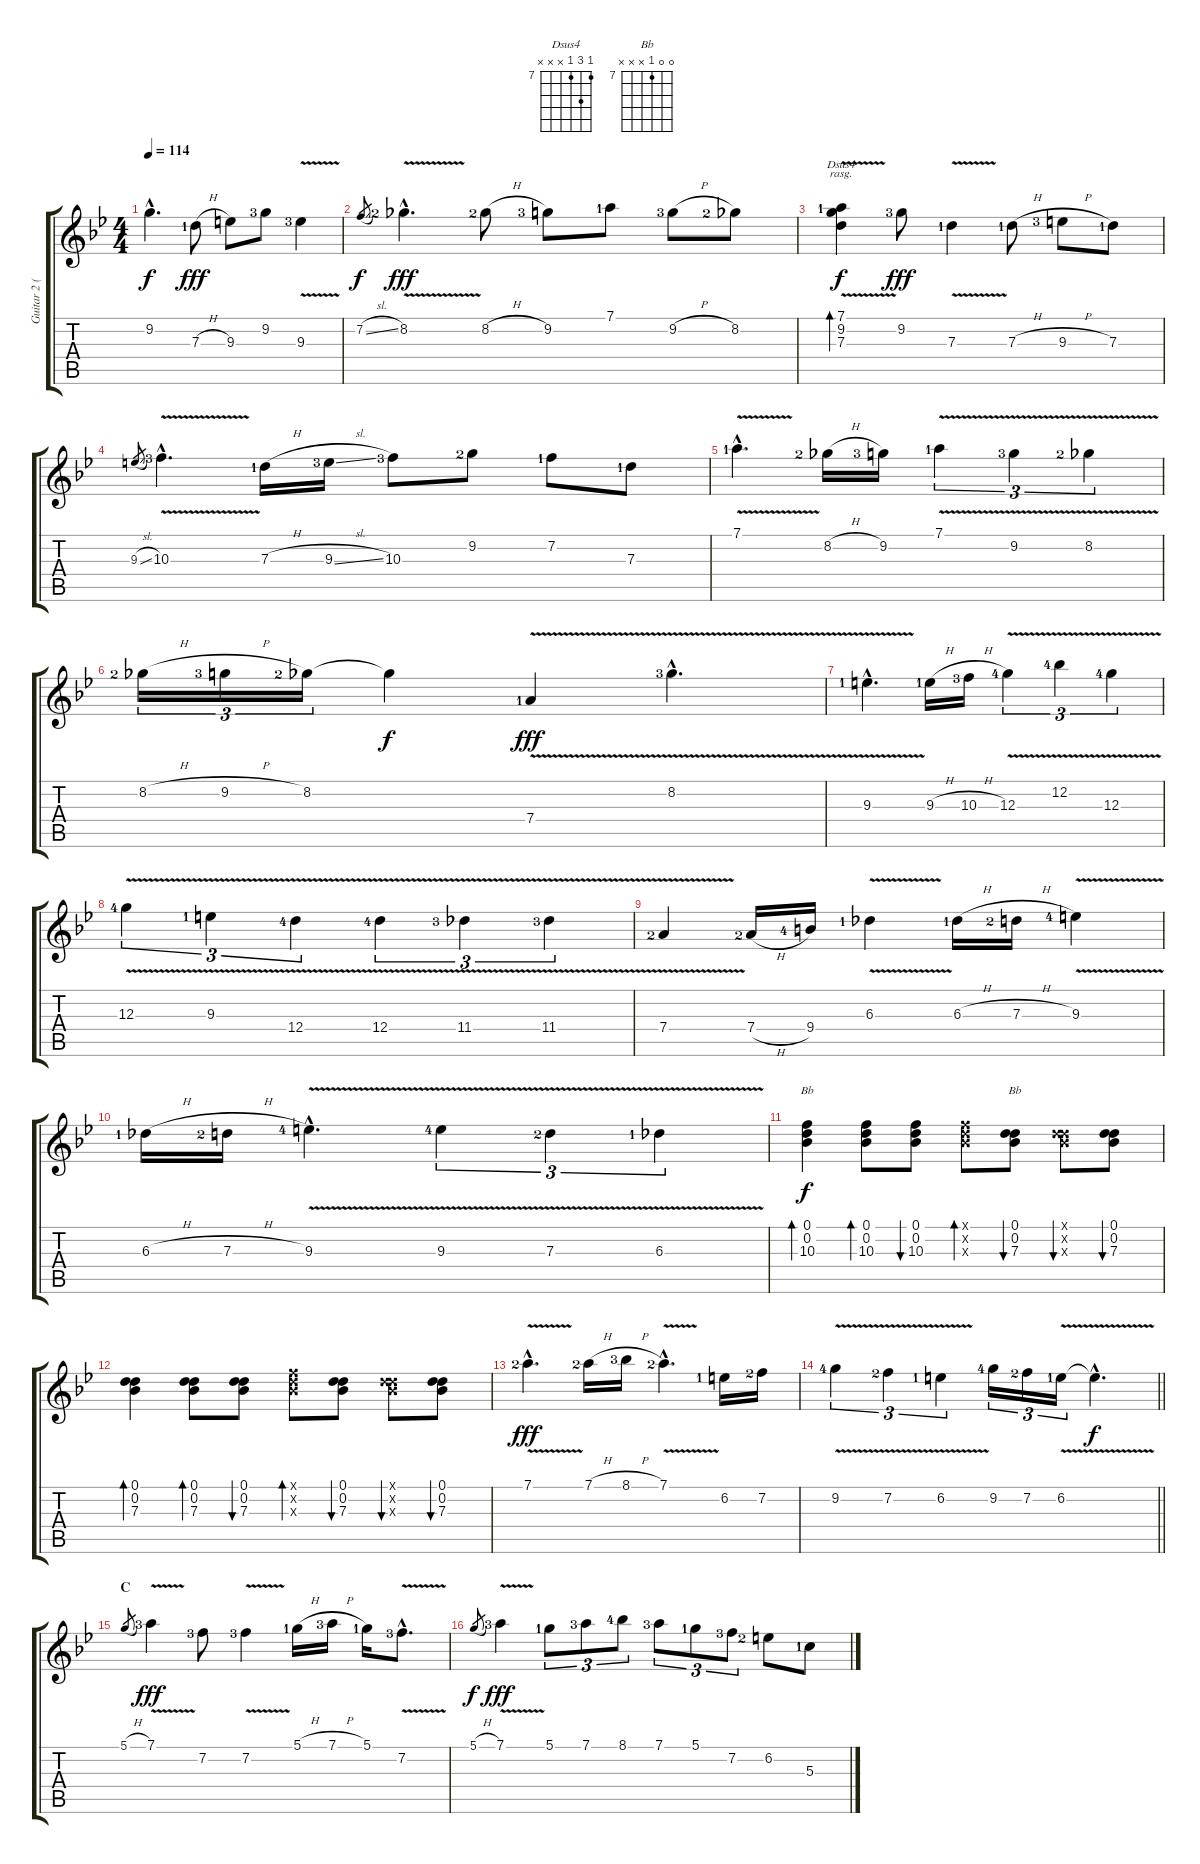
\track ("Guitar 2 (Open G minor) - solos" "Guitar 2 (") {instrument acousticguitarnylon}
\staff {score tabs}
\tuning (D4 Bb3 G3 D3 G2 D2) {hide}
\chord ("Dsus4" 7 9 7 x x x) {firstfret 7}
\chord ("Bb" 0 0 10 x x x) {firstfret 10}
\chord ("Bb" 0 0 7 x x x) {firstfret 7}
\ts (4 4)
\tempo 114
\clef g2
\ks gminor
9.2{hac t}.4{d dy f} 7.3{h lf 2}.8{dy fff} 9.3.8 9.2{lf 4}.8 9.3{v lf 4}.4 |
7.2{sl}.8{gr dy f} 8.2{v hac lf 3}.4{d dy fff} 8.2{h lf 3}.8 9.2{lf 4}.8 7.1{lf 2}.8 9.2{h lf 4}.8 8.2{lf 3}.8 |
(7.1{v lf 2} 9.2 7.3).4{bd 60 ch "Dsus4" rasg ii dy f} 9.2{lf 4}.8{dy fff} 7.3{v lf 2}.4 7.3{h lf 2}.8 9.3{h lf 4}.8 7.3{lf 2}.8 |
9.3{sl}.8{gr} 10.3{v hac lf 4}.4{d} 7.3{h lf 2}.16 9.3{sl lf 4}.16 10.3{lf 4}.8 9.2{lf 3}.8 7.2{lf 2}.8 7.3{lf 2}.8 |
7.1{v hac lf 2}.4{d} 8.2{h lf 3}.16 9.2{lf 4}.16 7.1{v lf 2}.4{tu (3 2)} 9.2{v lf 4}.4{tu (3 2)} 8.2{v lf 3}.4{tu (3 2)} |
8.2{h lf 3}.16{tu (3 2)} 9.2{h lf 4}.16{tu (3 2)} 8.2{lf 3}.16{tu (3 2)} 8.2{t}.4{dy f} 7.4{v lf 2}.4{dy fff} 8.2{v hac lf 4}.4{d} |
9.3{v hac lf 2}.4{d} 9.3{h lf 2}.16 10.3{h lf 4}.16 12.3{v lf 5}.4{tu (3 2)} 12.2{v lf 5}.4{tu (3 2)} 12.3{v lf 5}.4{tu (3 2)} |
12.3{v lf 5}.4{tu (3 2)} 9.3{v lf 2}.4{tu (3 2)} 12.4{v lf 5}.4{tu (3 2)} 12.4{v lf 5}.4{tu (3 2)} 11.4{v lf 4}.4{tu (3 2)} 11.4{v lf 4}.4{tu (3 2)} |
7.4{v lf 3}.4 7.4{h lf 3}.16 9.4{lf 5}.16 6.3{v lf 2}.4 6.3{h lf 2}.16 7.3{h lf 3}.16 9.3{v lf 5}.4 |
6.3{h lf 2}.16 7.3{h lf 3}.16 9.3{v hac lf 5}.4{d} 9.3{v lf 5}.4{tu (3 2)} 7.3{v lf 3}.4{tu (3 2)} 6.3{v lf 2}.4{tu (3 2)} |
(0.1 0.2 10.3).4{bd 60 ch "Bb" dy f} (0.1 0.2 10.3).8{bd 60} (0.1 0.2 10.3).8{bu 60} (0.1{x} 0.2{x} 10.3{x}).8{bd 60} (0.1 0.2 7.3).8{bu 60 ch "Bb"} (0.1{x} 0.2{x} 7.3{x}).8{bu 60} (0.1 0.2 7.3).8{bu 60} |
(0.1 0.2 7.3).4{bd 60} (0.1 0.2 7.3).8{bd 60} (0.1 0.2 7.3).8{bu 60} (0.1{x} 0.2{x} 10.3{x}).8{bd 60} (0.1 0.2 7.3).8{bu 60} (0.1{x} 0.2{x} 7.3{x}).8{bu 60} (0.1 0.2 7.3).8{bu 60} |
7.1{v hac lf 3}.4{d dy fff} 7.1{h lf 3}.16 8.1{h lf 4}.16 7.1{v hac lf 3}.4{d} 6.2{lf 2}.16 7.2{lf 3}.16 |
\barLineRight lightlight
9.2{v lf 5}.4{tu (3 2)} 7.2{v lf 3}.4{tu (3 2)} 6.2{v lf 2}.4{tu (3 2)} 9.2{lf 5}.16{tu (3 2)} 7.2{lf 3}.16{tu (3 2)} 6.2{v lf 2}.16{tu (3 2)} 6.2{hac t}.4{d dy f} |
\section ("" "C")
5.1{h}.8{gr} 7.1{v lf 4}.4{dy fff} 7.2{lf 4}.8 7.2{v lf 4}.4 5.1{h lf 2}.16 7.1{h lf 4}.16 5.1{lf 2}.16 7.2{v hac lf 4}.8{d} |
5.1{h}.8{gr dy f} 7.1{v lf 4}.4{dy fff} 5.1{lf 2}.8{tu (3 2)} 7.1{lf 4}.8{tu (3 2)} 8.1{lf 5}.8{tu (3 2)} 7.1{lf 4}.8{tu (3 2)} 5.1{lf 2}.8{tu (3 2)} 7.2{lf 4}.8{tu (3 2)} 6.2{lf 3}.8 5.3{lf 2}.8
